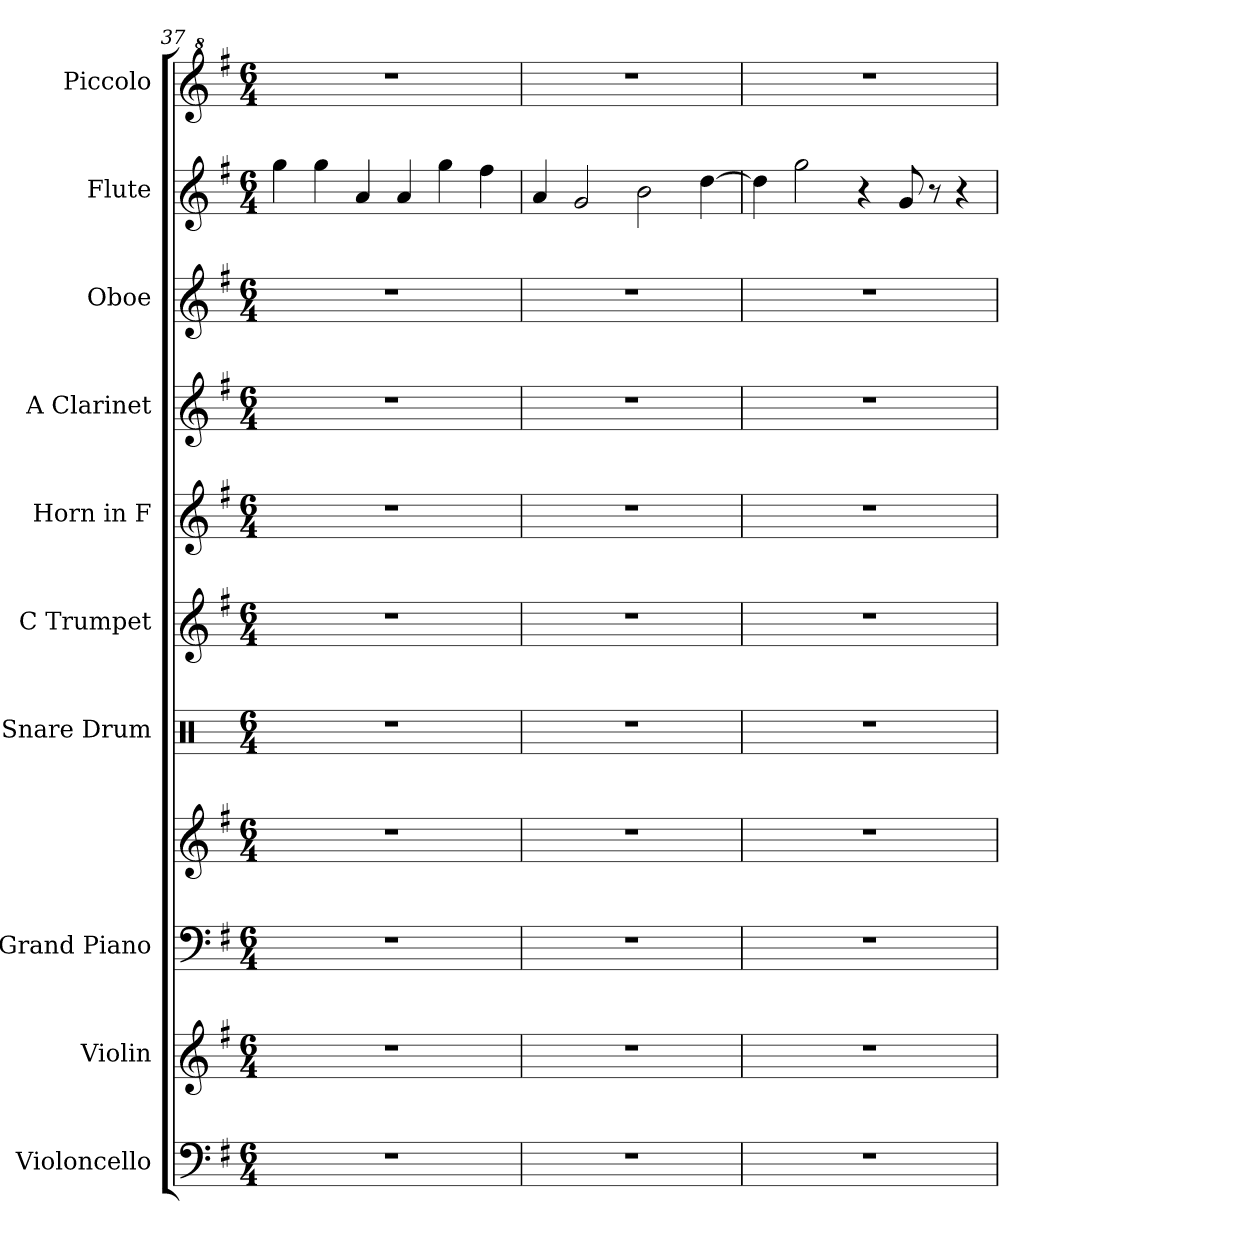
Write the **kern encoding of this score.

**kern	**kern	**kern	**kern	**kern	**kern	**kern	**kern	**kern	**kern	**kern
*part10	*part9	*part8	*part8	*part7	*part6	*part5	*part4	*part3	*part2	*part1
*staff11	*staff10	*staff9	*staff8	*staff7	*staff6	*staff5	*staff4	*staff3	*staff2	*staff1
*I"Violoncello	*I"Violin	*I"Grand Piano	*	*I"Snare Drum	*I"C Trumpet	*I"Horn in F	*I"A Clarinet	*I"Oboe	*I"Flute	*I"Piccolo
*I'Vc.	*I'Vln.	*I'Pno.	*	*I'Sn. Dr.	*I'C Tpt.	*	*I'A Cl.	*I'Ob.	*I'Fl.	*I'Picc.
!!LO:PB:g=z
*clefF4	*clefG2	*clefF4	*clefG2	*clefX	*clefG2	*clefG2	*clefG2	*clefG2	*clefG2	*clefG^2
*	*	*	*	*	*	*ITrd4c7	*ITrd2c3	*	*	*
*k[f#]	*k[f#]	*k[f#]	*k[f#]	*k[]	*k[f#]	*k[]	*k[f#c#g#d#]	*k[f#]	*k[f#]	*k[f#]
*M6/4	*M6/4	*M6/4	*M6/4	*M6/4	*M6/4	*M6/4	*M6/4	*M6/4	*M6/4	*M6/4
=37	=37	=37	=37	=37	=37	=37	=37	=37	=37	=37
1.r	1.r	1.r	1.r	1.r	1.r	1.r	1.r	1.r	4gg\	1.r
.	.	.	.	.	.	.	.	.	4gg\	.
.	.	.	.	.	.	.	.	.	4a/	.
.	.	.	.	.	.	.	.	.	4a/	.
.	.	.	.	.	.	.	.	.	4gg\	.
.	.	.	.	.	.	.	.	.	4ff#\	.
=38	=38	=38	=38	=38	=38	=38	=38	=38	=38	=38
1.r	1.r	1.r	1.r	1.r	1.r	1.r	1.r	1.r	4a/	1.r
.	.	.	.	.	.	.	.	.	2g/	.
.	.	.	.	.	.	.	.	.	2b\	.
.	.	.	.	.	.	.	.	.	[4dd\	.
=39	=39	=39	=39	=39	=39	=39	=39	=39	=39	=39
1.r	1.r	1.r	1.r	1.r	1.r	1.r	1.r	1.r	4dd\]	1.r
.	.	.	.	.	.	.	.	.	2gg\	.
.	.	.	.	.	.	.	.	.	4r	.
.	.	.	.	.	.	.	.	.	8g/	.
.	.	.	.	.	.	.	.	.	8r	.
.	.	.	.	.	.	.	.	.	4r	.
=	=	=	=	=	=	=	=	=	=	=
*-	*-	*-	*-	*-	*-	*-	*-	*-	*-	*-
